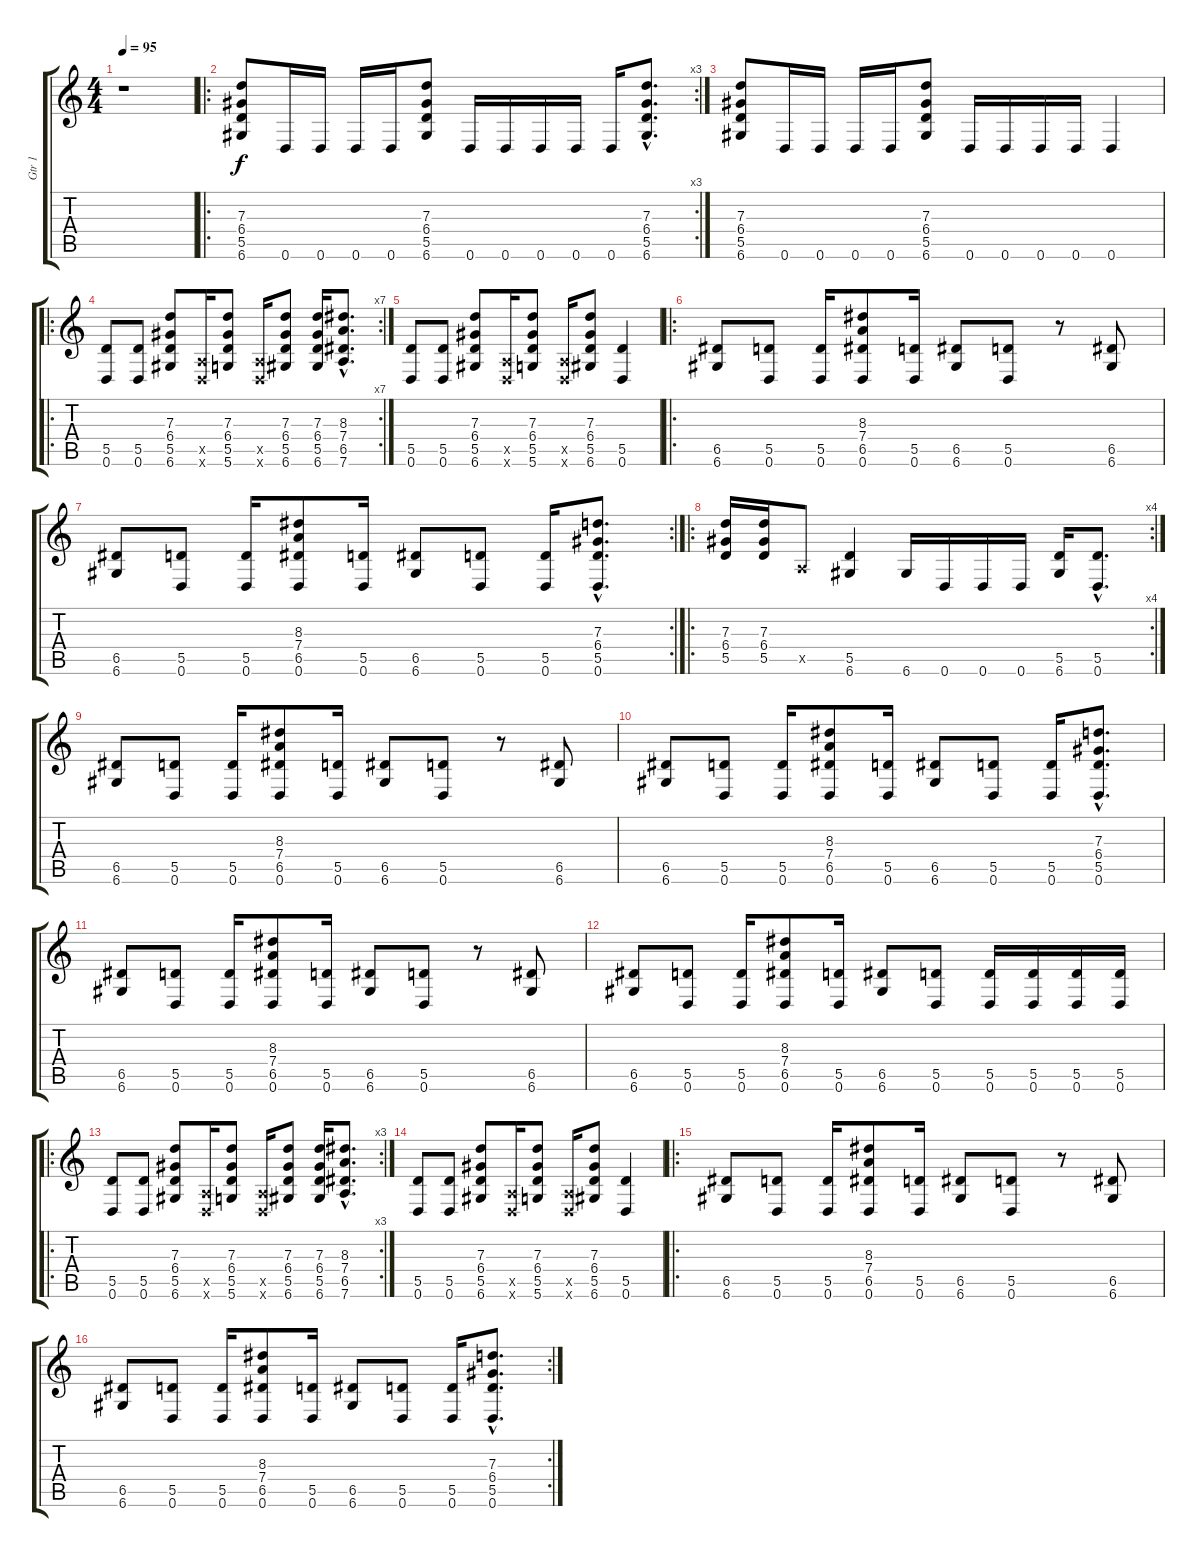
\track ("Gtr 1" "Gtr 1") {instrument distortionguitar}
\staff {score tabs}
\tuning (E4 B3 G3 D3 A2 D2) {hide}
\ts (4 4)
\tempo 95
\clef g2
\ks c
r.1{dy f instrument distortionguitar} |
\ro
\rc 3
(7.3 6.4 5.5 6.6).8 0.6.16 0.6.16 0.6.16 0.6.16 (7.3 6.4 5.5 6.6).8 0.6.16 0.6.16 0.6.16 0.6.16 0.6.16 (7.3{hac} 6.4{hac} 5.5{hac} 6.6{hac}).8{d} |
(7.3 6.4 5.5 6.6).8 0.6.16 0.6.16 0.6.16 0.6.16 (7.3 6.4 5.5 6.6).8 0.6.16 0.6.16 0.6.16 0.6.16 0.6.4 |
\ro
\rc 7
(5.5 0.6).8 (5.5 0.6).8 (7.3 6.4 5.5 6.6).8 (0.5{x} 0.6{x}).16 (7.3 6.4 5.5 5.6).8 (0.5{x} 0.6{x}).16 (7.3 6.4 5.5 6.6).8 (7.3 6.4 5.5 6.6).16 (8.3{hac} 7.4{hac} 6.5{hac} 7.6{hac}).8{d} |
(5.5 0.6).8 (5.5 0.6).8 (7.3 6.4 5.5 6.6).8 (0.5{x} 0.6{x}).16 (7.3 6.4 5.5 5.6).8 (0.5{x} 0.6{x}).16 (7.3 6.4 5.5 6.6).8 (5.5 0.6).4 |
\ro
(6.5 6.6).8 (5.5 0.6).8 (5.5 0.6).16 (8.3 7.4 6.5 0.6).8 (5.5 0.6).16 (6.5 6.6).8 (5.5 0.6).8 r.8 (6.5 6.6).8 |
\rc 2
(6.5 6.6).8 (5.5 0.6).8 (5.5 0.6).16 (8.3 7.4 6.5 0.6).8 (5.5 0.6).16 (6.5 6.6).8 (5.5 0.6).8 (5.5 0.6).16 (7.3{hac} 6.4{hac} 5.5{hac} 0.6{hac}).8{d} |
\ro
\rc 4
(7.3 6.4 5.5).16 (7.3 6.4 5.5).16 0.5{x}.8 (5.5 6.6).4 6.6.16 0.6.16 0.6.16 0.6.16 (5.5 6.6).16 (5.5{hac} 0.6{hac}).8{d} |
(6.5 6.6).8 (5.5 0.6).8 (5.5 0.6).16 (8.3 7.4 6.5 0.6).8 (5.5 0.6).16 (6.5 6.6).8 (5.5 0.6).8 r.8 (6.5 6.6).8 |
(6.5 6.6).8 (5.5 0.6).8 (5.5 0.6).16 (8.3 7.4 6.5 0.6).8 (5.5 0.6).16 (6.5 6.6).8 (5.5 0.6).8 (5.5 0.6).16 (7.3{hac} 6.4{hac} 5.5{hac} 0.6{hac}).8{d} |
(6.5 6.6).8 (5.5 0.6).8 (5.5 0.6).16 (8.3 7.4 6.5 0.6).8 (5.5 0.6).16 (6.5 6.6).8 (5.5 0.6).8 r.8 (6.5 6.6).8 |
(6.5 6.6).8 (5.5 0.6).8 (5.5 0.6).16 (8.3 7.4 6.5 0.6).8 (5.5 0.6).16 (6.5 6.6).8 (5.5 0.6).8 (5.5 0.6).16 (5.5 0.6).16 (5.5 0.6).16 (5.5 0.6).16 |
\ro
\rc 3
(5.5 0.6).8 (5.5 0.6).8 (7.3 6.4 5.5 6.6).8 (0.5{x} 0.6{x}).16 (7.3 6.4 5.5 5.6).8 (0.5{x} 0.6{x}).16 (7.3 6.4 5.5 6.6).8 (7.3 6.4 5.5 6.6).16 (8.3{hac} 7.4{hac} 6.5{hac} 7.6{hac}).8{d} |
(5.5 0.6).8 (5.5 0.6).8 (7.3 6.4 5.5 6.6).8 (0.5{x} 0.6{x}).16 (7.3 6.4 5.5 5.6).8 (0.5{x} 0.6{x}).16 (7.3 6.4 5.5 6.6).8 (5.5 0.6).4 |
\ro
(6.5 6.6).8 (5.5 0.6).8 (5.5 0.6).16 (8.3 7.4 6.5 0.6).8 (5.5 0.6).16 (6.5 6.6).8 (5.5 0.6).8 r.8 (6.5 6.6).8 |
\rc 2
(6.5 6.6).8 (5.5 0.6).8 (5.5 0.6).16 (8.3 7.4 6.5 0.6).8 (5.5 0.6).16 (6.5 6.6).8 (5.5 0.6).8 (5.5 0.6).16 (7.3{hac} 6.4{hac} 5.5{hac} 0.6{hac}).8{d}
